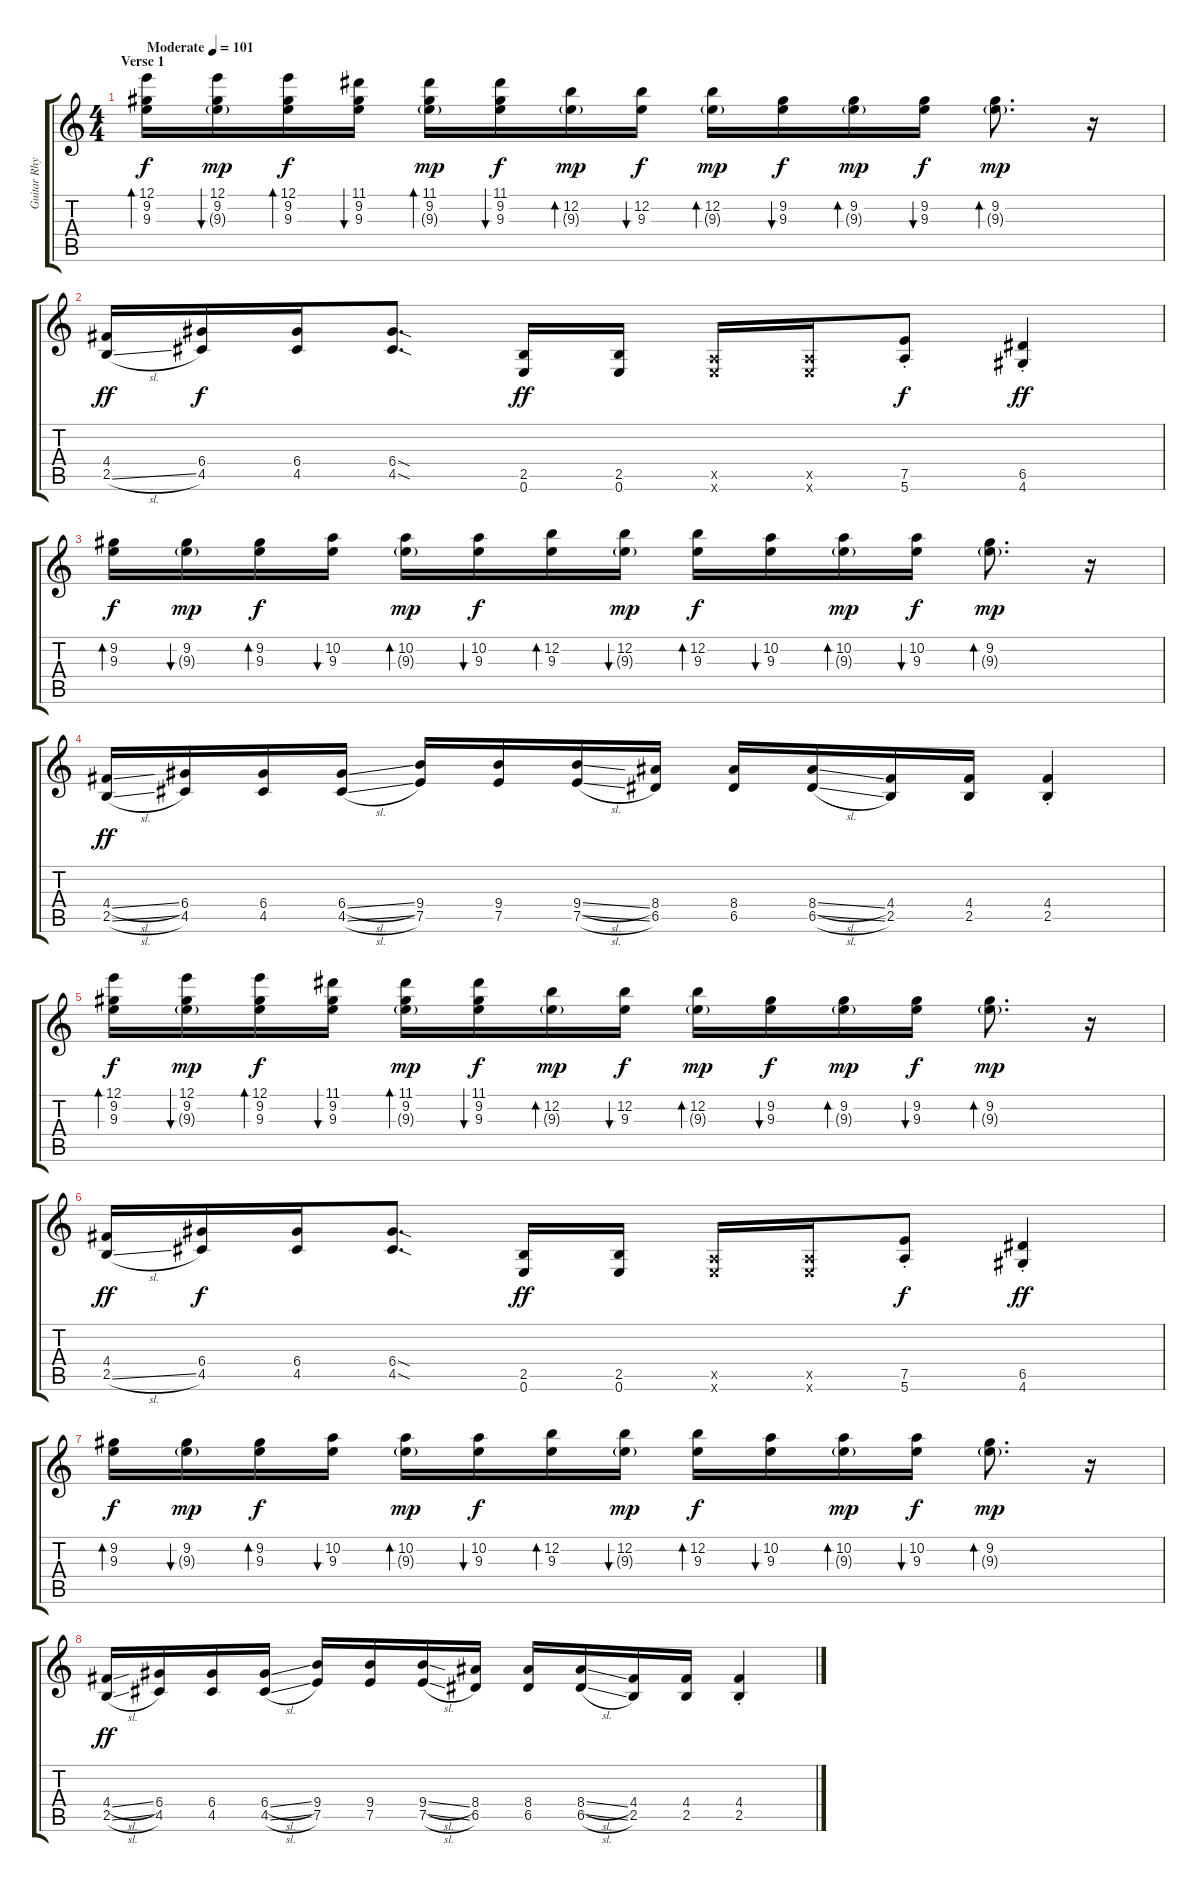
\track ("Guitar Rhythm" "Guitar Rhy") {instrument electricguitarclean}
\staff {score tabs}
\tuning (E4 B3 G3 D3 A2 E2) {hide}
\ts (4 4)
\section ("" "Verse 1")
\tempo (101 "Moderate")
\clef g2
\ks c
(12.1 9.2 9.3).16{bd 120 dy f instrument electricguitarclean} (12.1 9.2 9.3{g}).16{bu 120 dy mp} (12.1 9.2 9.3).16{bd 120 dy f} (11.1 9.2 9.3).16{bu 120} (11.1 9.2 9.3{g}).16{bd 120 dy mp} (11.1 9.2 9.3).16{bu 120 dy f} (12.2 9.3{g}).16{bd 120 dy mp} (12.2 9.3).16{bu 120 dy f} (12.2 9.3{g}).16{bd 120 dy mp} (9.2 9.3).16{bu 120 dy f} (9.2 9.3{g}).16{bd 120 dy mp} (9.2 9.3).16{bu 120 dy f} (9.2 9.3{g}).8{d bd 120 dy mp} r.16 |
(4.4 2.5{sl}).16{dy ff instrument distortionguitar} (6.4 4.5).16{dy f} (6.4 4.5).16 (6.4{sod} 4.5{sod}).8{d} (2.5 0.6).16{dy ff} (2.5 0.6).16 (0.5{x} 0.6{x}).16 (0.5{x} 0.6{x}).16 (7.5{st} 5.6{st}).8{dy f} (6.5{st} 4.6{st}).4{dy ff} |
(9.2 9.3).16{bd 120 dy f instrument electricguitarclean} (9.2 9.3{g}).16{bu 120 dy mp} (9.2 9.3).16{bd 120 dy f} (10.2 9.3).16{bu 120} (10.2 9.3{g}).16{bd 120 dy mp} (10.2 9.3).16{bu 120 dy f} (12.2 9.3).16{bd 120} (12.2 9.3{g}).16{bu 120 dy mp} (12.2 9.3).16{bd 120 dy f} (10.2 9.3).16{bu 120} (10.2 9.3{g}).16{bd 120 dy mp} (10.2 9.3).16{bu 120 dy f} (9.2 9.3{g}).8{d bd 120 dy mp} r.16 |
(4.4{sl} 2.5{sl}).16{dy ff instrument distortionguitar} (6.4 4.5).16 (6.4 4.5).16 (6.4{sl} 4.5{sl}).16 (9.4 7.5).16 (9.4 7.5).16 (9.4{sl} 7.5{sl}).16 (8.4 6.5).16 (8.4 6.5).16 (8.4{sl} 6.5{sl}).16 (4.4 2.5).16 (4.4 2.5).16 (4.4{st} 2.5{st}).4 |
(12.1 9.2 9.3).16{bd 120 dy f instrument electricguitarclean} (12.1 9.2 9.3{g}).16{bu 120 dy mp} (12.1 9.2 9.3).16{bd 120 dy f} (11.1 9.2 9.3).16{bu 120} (11.1 9.2 9.3{g}).16{bd 120 dy mp} (11.1 9.2 9.3).16{bu 120 dy f} (12.2 9.3{g}).16{bd 120 dy mp} (12.2 9.3).16{bu 120 dy f} (12.2 9.3{g}).16{bd 120 dy mp} (9.2 9.3).16{bu 120 dy f} (9.2 9.3{g}).16{bd 120 dy mp} (9.2 9.3).16{bu 120 dy f} (9.2 9.3{g}).8{d bd 120 dy mp} r.16 |
(4.4 2.5{sl}).16{dy ff instrument distortionguitar} (6.4 4.5).16{dy f} (6.4 4.5).16 (6.4{sod} 4.5{sod}).8{d} (2.5 0.6).16{dy ff} (2.5 0.6).16 (0.5{x} 0.6{x}).16 (0.5{x} 0.6{x}).16 (7.5{st} 5.6{st}).8{dy f} (6.5{st} 4.6{st}).4{dy ff} |
(9.2 9.3).16{bd 120 dy f instrument electricguitarclean} (9.2 9.3{g}).16{bu 120 dy mp} (9.2 9.3).16{bd 120 dy f} (10.2 9.3).16{bu 120} (10.2 9.3{g}).16{bd 120 dy mp} (10.2 9.3).16{bu 120 dy f} (12.2 9.3).16{bd 120} (12.2 9.3{g}).16{bu 120 dy mp} (12.2 9.3).16{bd 120 dy f} (10.2 9.3).16{bu 120} (10.2 9.3{g}).16{bd 120 dy mp} (10.2 9.3).16{bu 120 dy f} (9.2 9.3{g}).8{d bd 120 dy mp} r.16 |
(4.4{sl} 2.5{sl}).16{dy ff instrument distortionguitar} (6.4 4.5).16 (6.4 4.5).16 (6.4{sl} 4.5{sl}).16 (9.4 7.5).16 (9.4 7.5).16 (9.4{sl} 7.5{sl}).16 (8.4 6.5).16 (8.4 6.5).16 (8.4{sl} 6.5{sl}).16 (4.4 2.5).16 (4.4 2.5).16 (4.4{st} 2.5{st}).4
